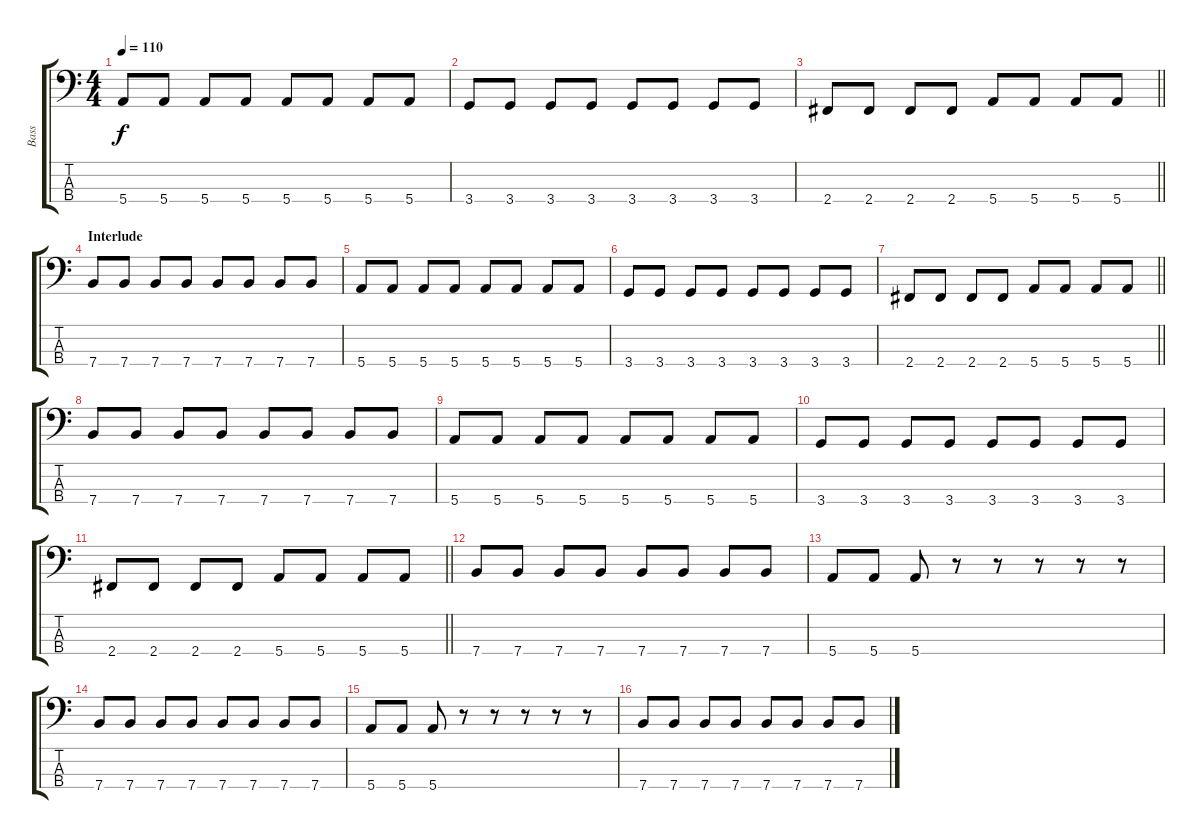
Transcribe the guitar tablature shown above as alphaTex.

\track ("Bass" "Bass") {instrument electricbassfinger}
\staff {score tabs}
\tuning (G2 D2 A1 E1) {hide}
\ts (4 4)
\tempo 110
\clef f4
\ks c
5.4.8{dy f} 5.4.8 5.4.8 5.4.8 5.4.8 5.4.8 5.4.8 5.4.8 |
3.4.8 3.4.8 3.4.8 3.4.8 3.4.8 3.4.8 3.4.8 3.4.8 |
\barLineRight lightlight
2.4.8 2.4.8 2.4.8 2.4.8 5.4.8 5.4.8 5.4.8 5.4.8 |
\section ("" "Interlude")
7.4.8 7.4.8 7.4.8 7.4.8 7.4.8 7.4.8 7.4.8 7.4.8 |
5.4.8 5.4.8 5.4.8 5.4.8 5.4.8 5.4.8 5.4.8 5.4.8 |
3.4.8 3.4.8 3.4.8 3.4.8 3.4.8 3.4.8 3.4.8 3.4.8 |
\barLineRight lightlight
2.4.8 2.4.8 2.4.8 2.4.8 5.4.8 5.4.8 5.4.8 5.4.8 |
7.4.8 7.4.8 7.4.8 7.4.8 7.4.8 7.4.8 7.4.8 7.4.8 |
5.4.8 5.4.8 5.4.8 5.4.8 5.4.8 5.4.8 5.4.8 5.4.8 |
3.4.8 3.4.8 3.4.8 3.4.8 3.4.8 3.4.8 3.4.8 3.4.8 |
\barLineRight lightlight
2.4.8 2.4.8 2.4.8 2.4.8 5.4.8 5.4.8 5.4.8 5.4.8 |
7.4.8 7.4.8 7.4.8 7.4.8 7.4.8 7.4.8 7.4.8 7.4.8 |
5.4.8 5.4.8 5.4.8 r.8 r.8 r.8 r.8 r.8 |
7.4.8 7.4.8 7.4.8 7.4.8 7.4.8 7.4.8 7.4.8 7.4.8 |
5.4.8 5.4.8 5.4.8 r.8 r.8 r.8 r.8 r.8 |
7.4.8 7.4.8 7.4.8 7.4.8 7.4.8 7.4.8 7.4.8 7.4.8
